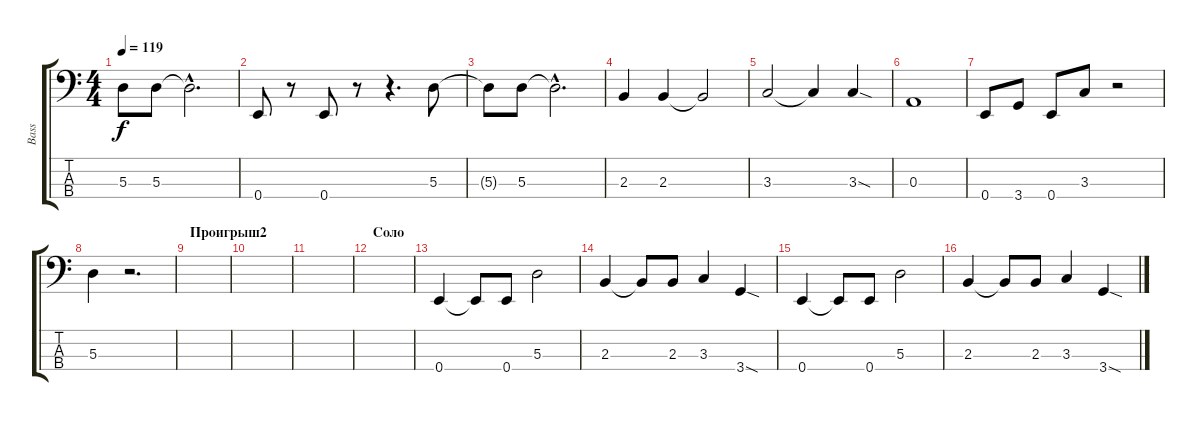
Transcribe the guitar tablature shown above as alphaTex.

\track ("Bass" "Bass") {instrument electricbassfinger}
\staff {score tabs}
\tuning (G2 D2 A1 E1) {hide}
\ts (4 4)
\tempo 119
\clef f4
\ks c
5.3.8{dy f} 5.3.8 5.3{hac t}.2{d} |
0.4.8 r.8 0.4.8 r.8 r.4{d} 5.3.8 |
5.3{t}.8 5.3.8 5.3{hac t}.2{d} |
2.3.4 2.3.4 2.3{t}.2 |
3.3.2 3.3{t}.4 3.3{sod}.4 |
0.3.1 |
0.4.8 3.4.8 0.4.8 3.3.8 r.2 |
5.3.4 r.2{d} |
\section ("" "Проигрыш2")
|
|
|
\section ("" "Соло")
|
0.4.4 0.4{t}.8 0.4.8 5.3.2 |
2.3.4 2.3{t}.8 2.3.8 3.3.4 3.4{sod}.4 |
0.4.4 0.4{t}.8 0.4.8 5.3.2 |
2.3.4 2.3{t}.8 2.3.8 3.3.4 3.4{sod}.4
